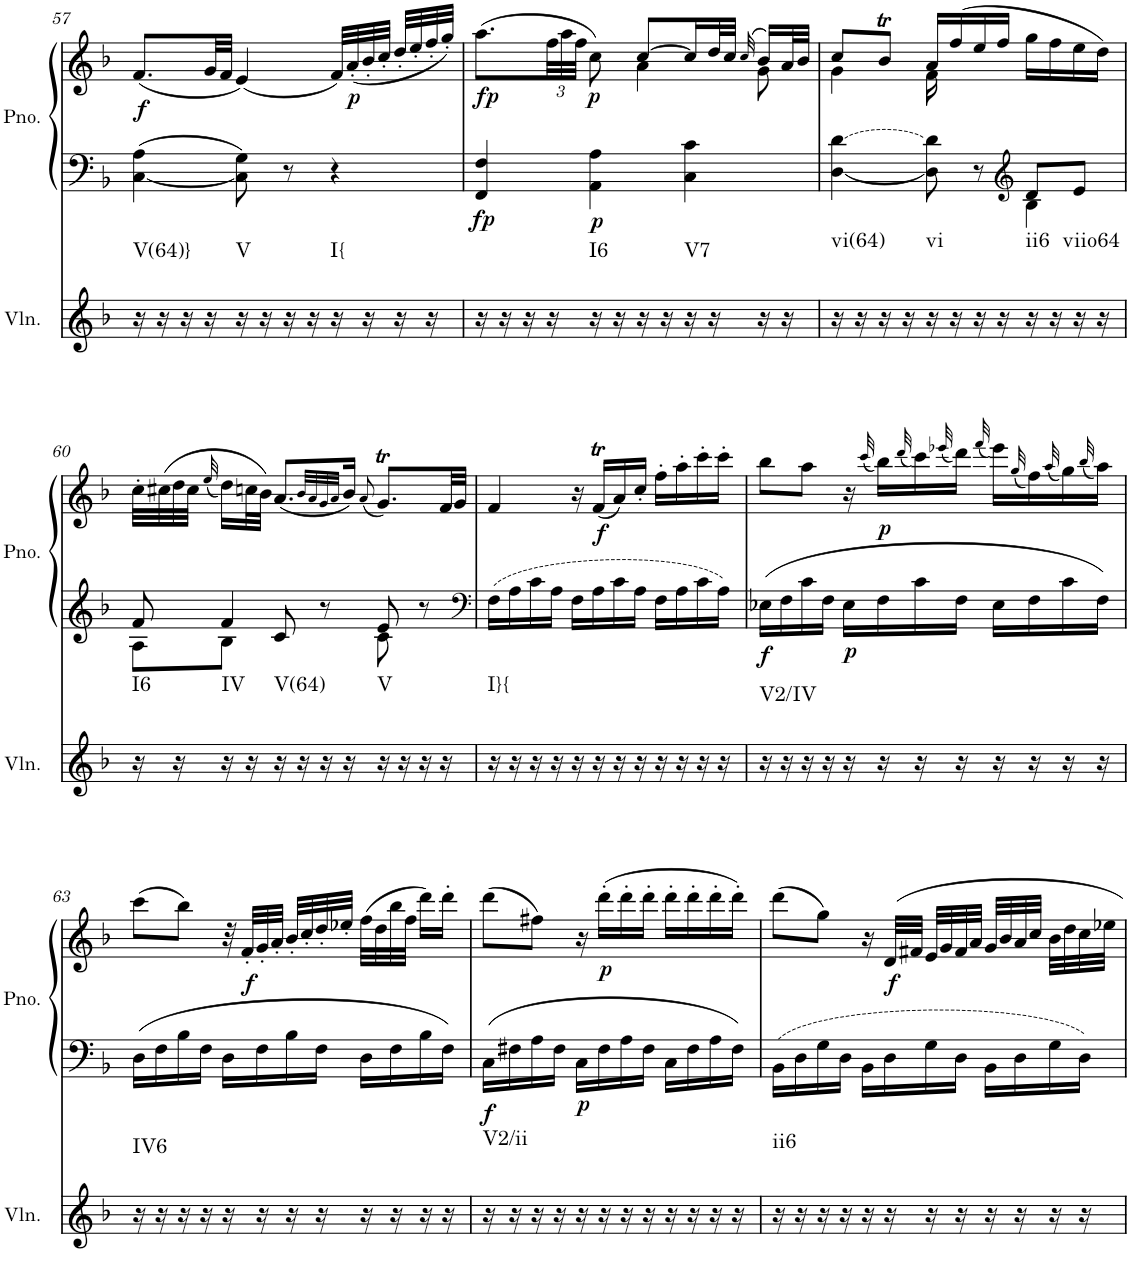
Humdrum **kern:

**kern	**harte	**kern	**kern	**dynam
*part2	*part2	*part1	*part1	*part1
*staff3	*	*staff2	*staff1	*staff1/2
*I"Violin	*	*I"Piano	*	*
*I'Vln.	*	*I'Pno.	*	*
!!LO:PB:g=z
*clefG2	*	*clefF4	*clefG2	*
*k[b-]	*	*k[b-]	*k[b-]	*
*M3/4	*	*M3/4	*M3/4	*
=57	=57	=57	=57	=57
!	!LO:H:kt=V(64)}	!	!	!LO:DY:b
16r	N	[4C\ 4A\	(8.f/L	f
16r	.	.	.	.
16r	.	.	.	.
16r	.	.	32g/LL	.
.	.	.	32f/JJJ	.
!	!LO:H:kt=V	!	!	!
16r	N	8C\] 8G\	(4e/)	.
16r	.	.	.	.
16r	.	8r	.	.
16r	.	.	.	.
!	!LO:H:kt=I{	!	!	!
16r	N	4r	32f/LLL)	.
!	!	!	!	!LO:DY:b
.	.	.	(32a'/	p
16r	.	.	32b-'/	.
.	.	.	32cc'/JJJ	.
16r	.	.	32dd'/LLL	.
.	.	.	32ee'/	.
16r	.	.	32ff'/	.
.	.	.	32gg'/JJJ)	.
=58	=58	=58	=58	=58
*	*	*	*^	*
!	!	!	!	!	!LO:DY:b=2
!	!	!	!	!	!LO:DY:n=1:b
16r	.	4FF/ 4F/	(>8.aa\L	4.ryy	fp fp
16r	.	.	.	.	.
16r	.	.	.	.	.
*	*	*	*Xbrackettup	*	*
16r	.	.	48ff\LL	.	.
.	.	.	48aa\	.	.
.	.	.	48ff\JJJ	.	.
!	!	!	!	!	!LO:DY:n=2:b=2
!	!LO:H:kt=I6	!	!	!	!LO:DY:n=3:b
16r	N	4AA\ 4A\	8cc\)	.	p p
16r	.	.	.	.	.
16r	.	.	[8cc/L	4a\	.
16r	.	.	.	.	.
!	!LO:H:kt=V7	!	!	!	!
16r	N	4C\ 4c\	16cc/L]	.	.
16r	.	.	32dd/L	.	.
.	.	.	32cc/JJJ	.	.
.	.	.	(>32qcc/	.	.
16r	.	.	16b-/LL)	8g\	.
16r	.	.	32a/L	.	.
.	.	.	32b-/JJJ	.	.
=59	=59	=59	=59	=59	=59
!	!LO:H:kt=vi(64)	!LO:T:n=2:dash	!	!	!
*	*	*^	*	*	*
16r	N	[<4D\ [>4d\	2ryy	8cc/L	4g\	.
16r	.	.	.	.	.	.
16r	.	.	.	8b-T/J	.	.
16r	.	.	.	.	.	.
!	!LO:H:kt=vi	!	!	!	!	!
16r	N	8D\] 8d\]	.	16a/LL	16f\	.
16r	.	.	.	(16ff/	16ryy	.
16r	.	8r	.	16ee/	8ryy	.
16r	.	.	.	16ff/JJ	.	.
*	*	*clefG2	*	*	*	*
!	!LO:H:kt=ii6	!	!	!	!	!
16r	N	8d/L	4B-\	16gg\LL	4ryy	.
16r	.	.	.	16ff\	.	.
!	!LO:H:kt=viio64	!	!	!	!	!
16r	N	8e/J	.	16ee\	.	.
16r	.	.	.	16dd\JJ)	.	.
*	*	*	*	*v	*v	*
!!LO:LB:g=z
=60	=60	=60	=60	=60	=60
!	!LO:H:kt=I6	!	!	!	!
16r	N	8f/	8A\L	32cc'\LLL	.
.	.	.	.	(32cc#X\	.
16r	.	.	.	32dd\	.
.	.	.	.	32cc#\JJJ	.
.	.	.	.	(32qee/	.
!	!LO:H:kt=IV	!	!	!	!
16r	N	4f/	8B-\J	16dd\LL)	.
16r	.	.	.	32ccn\L	.
.	.	.	.	32b-\JJJ)	.
!	!LO:H:kt=V(64)	!	!	!	!
16r	N	.	8c/	(8.a/L	.
16r	.	.	.	.	.
16r	.	8r	8ryy	.	.
.	.	.	.	32qb-/LLL	.
.	.	.	.	32qa/	.
.	.	.	.	32qg/	.
.	.	.	.	32qa/JJJ	.
16r	.	.	.	16b-/Jk)	.
.	.	.	.	(8qa/	.
!	!LO:H:kt=V	!	!	!	!
16r	N	8e/	8c\	8.gT/L)	.
16r	.	.	.	.	.
16r	.	8r	8ryy	.	.
16r	.	.	.	32f/LL	.
.	.	.	.	32g/JJJ	.
*	*	*v	*v	*	*
=61	=61	=61	=61	=61
*	*	*clefF4	*	*
!	!LO:H:kt=I}{	!	!	!
16r	N	16F\LL	4f/	.
16r	.	16A\	.	.
16r	.	16c\	.	.
16r	.	16A\JJ	.	.
16r	.	16F\LL	16r	.
!	!	!	!	!LO:DY:b
16r	.	16A\	(16fT/LL	f
16r	.	16c\	16a/)	.
16r	.	16A\JJ	16cc'/JJ	.
16r	.	16F\LL	16ff'\LL	.
16r	.	16A\	16aa'\	.
16r	.	16c\	16ccc'\	.
16r	.	16A\JJ	16ccc'\JJ	.
=62	=62	=62	=62	=62
!	!LO:H:kt=V2/IV	!	!	!LO:DY:b=2
16r	N	16E-X\LL	8bb-\L	f
16r	.	16F\	.	.
16r	.	16c\	8aa\J	.
16r	.	16F\JJ	.	.
!	!	!	!	!LO:DY:b=2
16r	.	16E-\LL	16r	p
.	.	.	(32qccc/	.
!	!	!	!	!LO:DY:b
16r	.	16F\	16bb-\LL)	p
.	.	.	(32qddd/	.
16r	.	16c\	16ccc\)	.
.	.	.	(32qeee-X/	.
16r	.	16F\JJ	16ddd\JJ)	.
.	.	.	(32qfff/	.
16r	.	16E-\LL	16eee-\LL)	.
.	.	.	(32qgg/	.
16r	.	16F\	16ff\)	.
.	.	.	(32qaa/	.
16r	.	16c\	16gg\)	.
.	.	.	(32qbb-/	.
16r	.	16F\JJ	16aa\JJ)	.
!!LO:LB:g=z
=63	=63	=63	=63	=63
!	!LO:H:kt=IV6	!	!	!
16r	N	16D\LL	(8ccc\L	.
16r	.	16F\	.	.
16r	.	16B-\	8bb-\J)	.
16r	.	16F\JJ	.	.
16r	.	16D\LL	32r	.
!	!	!	!	!LO:DY:b
.	.	.	32f'/LLL	f
16r	.	16F\	32g'/	.
.	.	.	32a'/JJJ	.
16r	.	16B-\	32b-'/LLL	.
.	.	.	32cc'/	.
16r	.	16F\JJ	32dd'/	.
.	.	.	32ee-X'/JJJ	.
16r	.	16D\LL	(32ff\LLL	.
.	.	.	32dd\	.
16r	.	16F\	32bb-\	.
.	.	.	32ff\JJJ	.
16r	.	16B-\	16ddd\LL)	.
16r	.	16F\JJ	16ddd'\JJ	.
=64	=64	=64	=64	=64
!	!LO:H:kt=V2/ii	!	!	!LO:DY:b=2
16r	N	16C\LL	(8ddd\L	f
16r	.	16F#X\	.	.
16r	.	16A\	8ff#X\J)	.
16r	.	16F#\JJ	.	.
!	!	!	!	!LO:DY:b=2
16r	.	16C\LL	16r	p
!	!	!	!	!LO:DY:b
16r	.	16F#\	(16ddd'\LL	p
16r	.	16A\	16ddd'\	.
16r	.	16F#\JJ	16ddd'\JJ	.
16r	.	16C\LL	16ddd'\LL	.
16r	.	16F#\	16ddd'\	.
16r	.	16A\	16ddd'\	.
16r	.	16F#\JJ	16ddd'\JJ)	.
=65	=65	=65	=65	=65
!	!LO:H:kt=ii6	!	!	!
16r	N	16BB-\LL	(8ddd\L	.
16r	.	16D\	.	.
16r	.	16G\	8gg\J)	.
16r	.	16D\JJ	.	.
16r	.	16BB-\LL	16r	.
!	!	!	!	!LO:DY:b
16r	.	16D\	32d/LLL	f
.	.	.	32f#X/JJJ	.
16r	.	16G\	32e/LLL	.
.	.	.	32g/	.
16r	.	16D\JJ	32f#/	.
.	.	.	32a/JJJ	.
16r	.	16BB-\LL	32g/LLL	.
.	.	.	32b-/	.
16r	.	16D\	32a/	.
.	.	.	32cc/JJJ	.
16r	.	16G\	32b-\LLL	.
.	.	.	32dd\	.
16r	.	16D\JJ	32cc\	.
.	.	.	32ee-X\JJJ	.
=	=	=	=	=
*-	*-	*-	*-	*-
